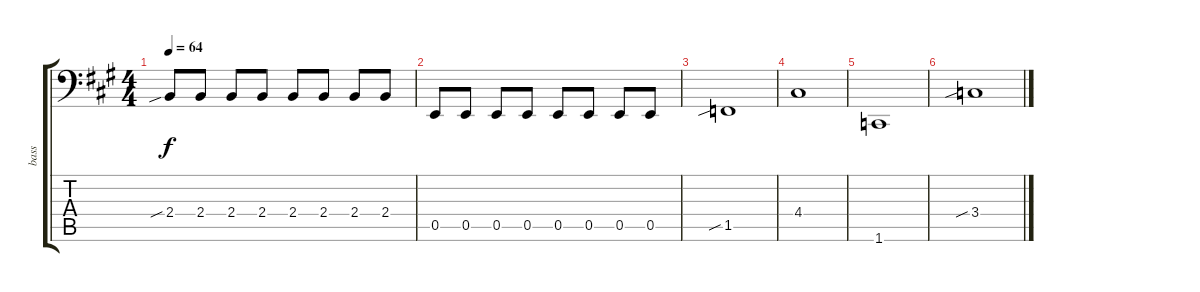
\track ("bass" "bass") {instrument electricbassfinger}
\staff {score tabs}
\tuning (C3 G2 D2 A1 E1 B0) {hide}
\ts (4 4)
\tempo 64
\clef f4
\ks a
2.4{sib}.8{dy f} 2.4.8 2.4.8 2.4.8 2.4.8 2.4.8 2.4.8 2.4.8 |
0.5.8 0.5.8 0.5.8 0.5.8 0.5.8 0.5.8 0.5.8 0.5.8 |
1.5{sib}.1 |
4.4.1 |
1.6.1 |
3.4{sib}.1
